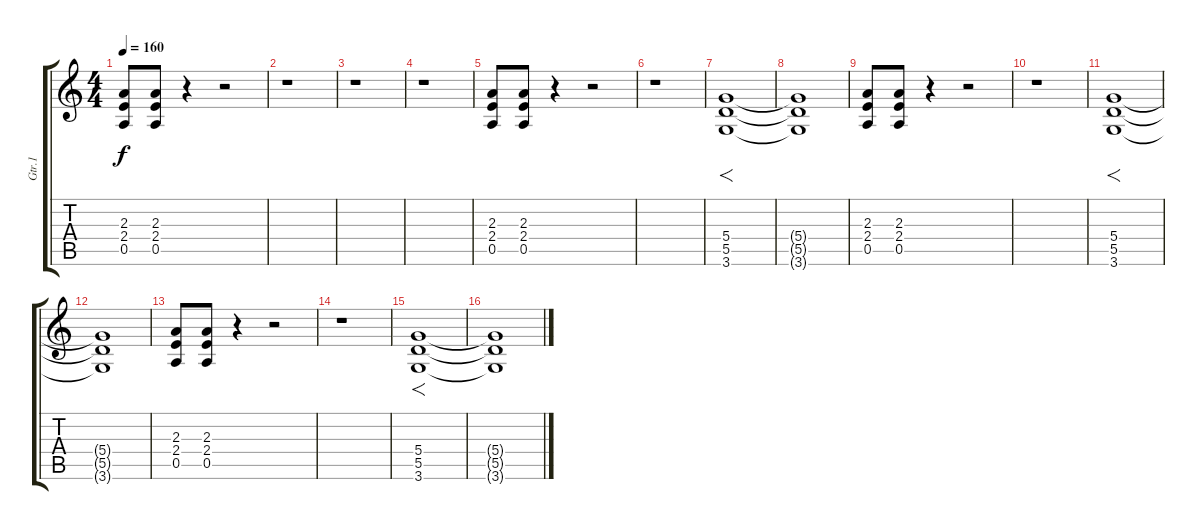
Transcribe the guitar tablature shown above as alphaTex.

\track ("Gtr.1" "Gtr.1") {instrument distortionguitar}
\staff {score tabs}
\tuning (E4 B3 G3 D3 A2 E2) {hide}
\ts (4 4)
\tempo 160
\clef g2
\ks c
(2.3 2.4 0.5).8{dy f instrument distortionguitar} (2.3 2.4 0.5).8 r.4 r.2 |
r.1 |
r.1 |
r.1 |
(2.3 2.4 0.5).8 (2.3 2.4 0.5).8 r.4 r.2 |
r.1 |
(5.4 5.5 3.6).1{f} |
(5.4{t} 5.5{t} 3.6{t}).1 |
(2.3 2.4 0.5).8 (2.3 2.4 0.5).8 r.4 r.2 |
r.1 |
(5.4 5.5 3.6).1{f} |
(5.4{t} 5.5{t} 3.6{t}).1 |
(2.3 2.4 0.5).8 (2.3 2.4 0.5).8 r.4 r.2 |
r.1 |
(5.4 5.5 3.6).1{f} |
(5.4{t} 5.5{t} 3.6{t}).1
